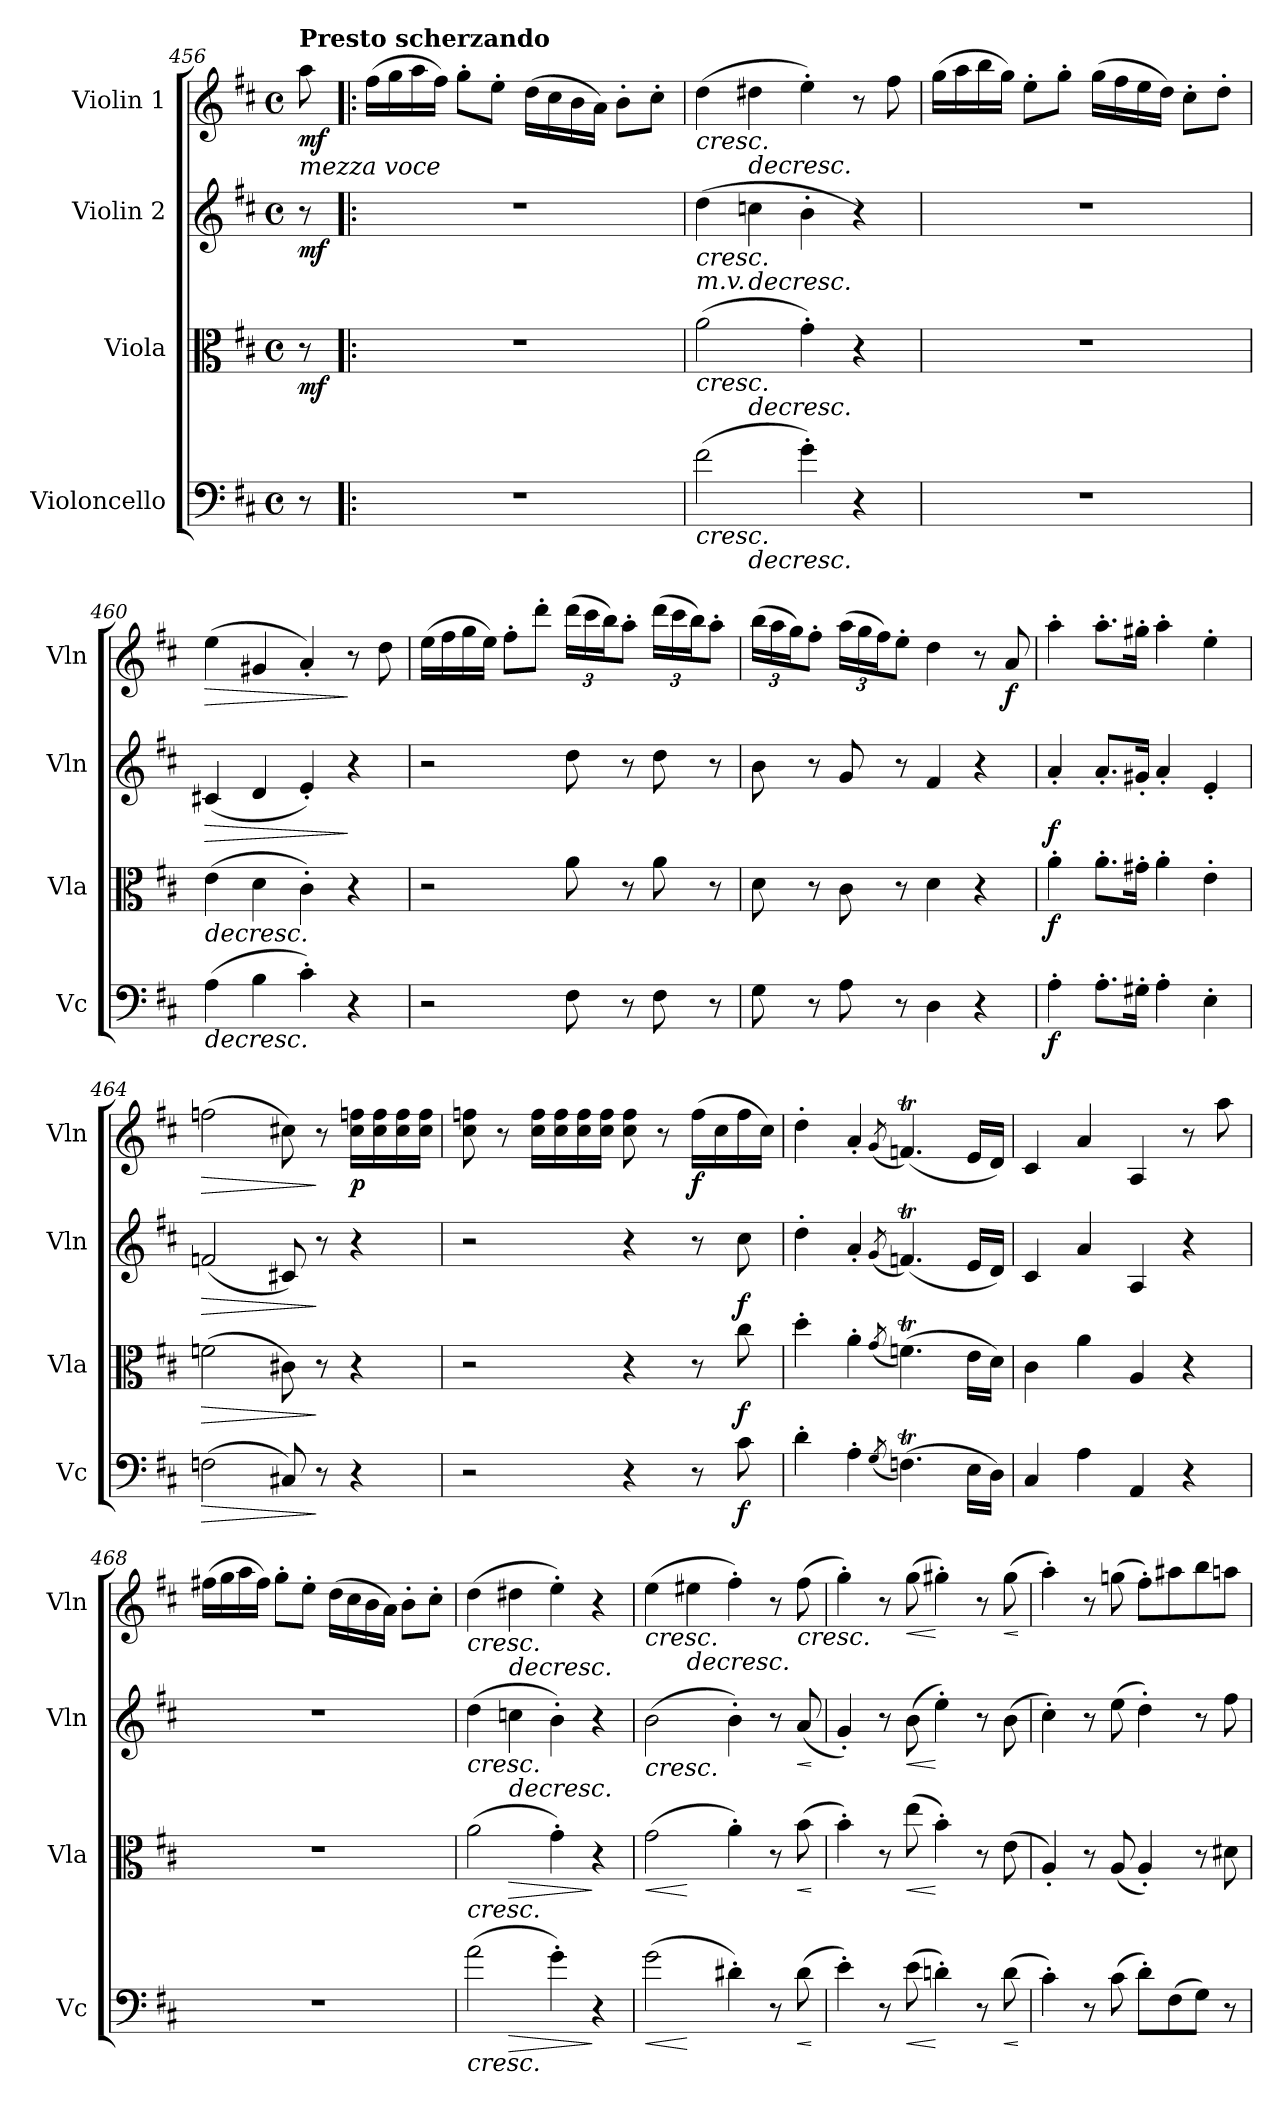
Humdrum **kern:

**kern	**dynam	**kern	**dynam	**kern	**dynam	**kern	**dynam
*part4	*part4	*part3	*part3	*part2	*part2	*part1	*part1
*staff4	*staff4	*staff3	*staff3	*staff2	*staff2	*staff1	*staff1
*I"Violoncello	*	*I"Viola	*	*I"Violin 2	*	*I"Violin 1	*
*I'Vc	*	*I'Vla	*	*I'Vln	*	*I'Vln	*
!!LO:PB:g=z
*clefF4	*	*clefC3	*	*clefG2	*	*clefG2	*
*k[f#c#]	*	*k[f#c#]	*	*k[f#c#]	*	*k[f#c#]	*
*M4/4	*	*M4/4	*	*M4/4	*	*M4/4	*
*met(c)	*	*met(c)	*	*met(c)	*	*met(c)	*
=456X21	=456X21	=456X21	=456X21	=456X21	=456X21	=456X21	=456X21
!	!	!	!	!	!	!LO:TX:b:i:t=mezza voce	!
!	!	!	!	!	!	!LO:TX:a:B:t=Presto scherzando	!
!	!	!	!LO:DY:b	!	!LO:DY:b	!	!LO:DY:b
8r	.	8r	mf	8r	mf	8aa\	mf
=457!|:	=457!|:	=457!|:	=457!|:	=457!|:	=457!|:	=457!|:	=457!|:
1r	.	1r	.	1r	.	(>16ff#\LL	.
.	.	.	.	.	.	16gg\	.
.	.	.	.	.	.	16aa\	.
.	.	.	.	.	.	16ff#\JJ)	.
.	.	.	.	.	.	8gg'\L	.
.	.	.	.	.	.	8ee'\J	.
.	.	.	.	.	.	(>16dd\LL	.
.	.	.	.	.	.	16cc#\	.
.	.	.	.	.	.	16b\	.
.	.	.	.	.	.	16a\JJ)	.
.	.	.	.	.	.	8b'\L	.
.	.	.	.	.	.	8cc#'\J	.
=458	=458	=458	=458	=458	=458	=458	=458
!	!	!	!	!LO:TX:b:i:t=m.v.	!	!	!
!	!	!LO:TX:b:i:t=m.v.	!	!	!	!	!
!LO:TX:b:i:t=m.v.	!	!	!	!	!	!	!
!	!LO:HP:b	!	!LO:HP:b	!	!LO:HP:b	!	!LO:HP:b
*^	*	*^	*	*	*	*	*
(>2f#\	4ryy	<	(>2a\	4ryy	<	(>4dd\	<	(>4dd\	<
!	!	!LO:HP:b	!	!	!LO:HP:b	!	!LO:HP:b	!	!LO:HP:b
.	4ryy	>	.	4ryy	>	4ccn\	>	4dd#X\	>
4g'\)	2ryy	.	4g'\)	2ryy	.	4b'\	[	4ee'\)	.
4r	.	.	4r	.	.	4r)	.	8r	[
.	.	.	.	.	.	.	.	8ff#\	.
*v	*v	*	*	*	*	*	*	*	*
*	*	*v	*v	*	*	*	*	*
=459	=459	=459	=459	=459	=459	=459	=459
1r	.	1r	.	1r	.	(>16gg\LL	.
.	.	.	.	.	.	16aa\	.
.	.	.	.	.	.	16bb\	.
.	.	.	.	.	.	16gg\JJ)	.
.	.	.	.	.	.	8ee'\L	.
.	.	.	.	.	.	8gg'\J	.
.	.	.	.	.	.	(>16gg\LL	.
.	.	.	.	.	.	16ff#\	.
.	.	.	.	.	.	16ee\	.
.	.	.	.	.	.	16dd\JJ)	.
.	.	.	.	.	.	8cc#'\L	.
.	.	.	.	.	.	8dd'\J	.
!!LO:LB:g=z
=460	=460	=460	=460	=460	=460	=460	=460
!	!LO:HP:b	!	!LO:HP:b	!	!LO:HP:b	!	!LO:HP:b
(>4A\	>	(>4e\	>	(<4c#X/	>	(>4ee\	>
4B\	.	4d\	.	4d/	.	4g#X/	.
4c#'\)	.	4c#'\)	.	4e'/)	.	4a'/)	.
4r	[	4r	[	4r	]	8r	]
.	.	.	.	.	.	8dd\	.
=461	=461	=461	=461	=461	=461	=461	=461
2r	.	2r	.	2r	.	(>16ee\LL	.
.	.	.	.	.	.	16ff#\	.
.	.	.	.	.	.	16gg\	.
.	.	.	.	.	.	16ee\JJ)	.
.	.	.	.	.	.	8ff#'\L	.
.	.	.	.	.	.	8ddd'\J	.
*	*	*	*	*	*	*Xbrackettup	*
8F#\	.	8a\	.	8dd\	.	(>24ddd\LL	.
.	.	.	.	.	.	24ccc#\	.
.	.	.	.	.	.	24bb\J)	.
8r	.	8r	.	8r	.	8aa'\J	.
8F#\	.	8a\	.	8dd\	.	(>24ddd\LL	.
.	.	.	.	.	.	24ccc#\	.
.	.	.	.	.	.	24bb\J)	.
8r	.	8r	.	8r	.	8aa'\J	.
=462	=462	=462	=462	=462	=462	=462	=462
8G\	.	8d\	.	8b\	.	(>24bb\LL	.
.	.	.	.	.	.	24aa\	.
.	.	.	.	.	.	24gg\J)	.
8r	.	8r	.	8r	.	8ff#'\J	.
8A\	.	8c#\	.	8g/	.	(>24aa\LL	.
.	.	.	.	.	.	24gg\	.
.	.	.	.	.	.	24ff#\J)	.
8r	.	8r	.	8r	.	8ee'\J	.
4D\	.	4d\	.	4f#/	.	4dd\	.
4r	.	4r	.	4r	.	8r	.
!	!	!	!	!	!	!	!LO:DY:b
.	.	.	.	.	.	8a/	f
=463	=463	=463	=463	=463	=463	=463	=463
!	!LO:DY:b	!	!LO:DY:b	!	!LO:DY:b	!	!
4A'\	f	4a'\	f	4a'/	f	4aa'\	.
8.A'\L	.	8.a'\L	.	8.a'/L	.	8.aa'\L	.
16G#X'\Jk	.	16g#X'\Jk	.	16g#X'/Jk	.	16gg#X'\Jk	.
4A'\	.	4a'\	.	4a'/	.	4aa'\	.
4E'\	.	4e'\	.	4e'/	.	4ee'\	.
!!LO:LB:g=z
=464	=464	=464	=464	=464	=464	=464	=464
!	!LO:HP:b	!	!LO:HP:b	!	!LO:HP:b	!	!LO:HP:b
(>2Fn\	>	(>2fn\	>	(<2fn/	>	(>2ffn\	>
8C#X/)	.	8c#X\)	.	8c#X/)	.	8cc#X\)	.
8r	]	8r	]	8r	]	8r	]
!	!	!	!	!	!	!	!LO:DY:b
4r	.	4r	.	4r	.	16cc#\ 16ffn\LL	p
.	.	.	.	.	.	16cc#\ 16ff\	.
.	.	.	.	.	.	16cc#\ 16ff\	.
.	.	.	.	.	.	16cc#\ 16ff\JJ	.
=465	=465	=465	=465	=465	=465	=465	=465
2r	.	2r	.	2r	.	8cc#\ 8ffn\	.
.	.	.	.	.	.	8r	.
.	.	.	.	.	.	16cc#\ 16ff\LL	.
.	.	.	.	.	.	16cc#\ 16ff\	.
.	.	.	.	.	.	16cc#\ 16ff\	.
.	.	.	.	.	.	16cc#\ 16ff\JJ	.
4r	.	4r	.	4r	.	8cc#\ 8ff\	.
.	.	.	.	.	.	8r	.
!	!	!	!	!	!	!	!LO:DY:b
8r	.	8r	.	8r	.	(>16ff\LL	f
.	.	.	.	.	.	16cc#\	.
!	!LO:DY:b	!	!LO:DY:b	!	!LO:DY:b	!	!
8c#\	f	8cc#\	f	8cc#\	f	16ff\	.
.	.	.	.	.	.	16cc#\JJ)	.
=466	=466	=466	=466	=466	=466	=466	=466
4d'\	.	4dd'\	.	4dd'\	.	4dd'\	.
4A'\	.	4a'\	.	4a'/	.	4a'/	.
(<8qG/	.	(<8qg/	.	(<8qg/	.	(<8qg/	.
(>4.FnT\)	.	(>4.fnT\)	.	(<4.fnT/)	.	(<4.fnT/)	.
16E\LL	.	16e\LL	.	16e/LL	.	16e/LL	.
16D\JJ)	.	16d\JJ)	.	16d/JJ)	.	16d/JJ)	.
=467	=467	=467	=467	=467	=467	=467	=467
4C#/	.	4c#\	.	4c#/	.	4c#/	.
4A\	.	4a\	.	4a/	.	4a/	.
4AA/	.	4A/	.	4A/	.	4A/	.
4r	.	4r	.	4r	.	8r	.
!	!	!	!	!	!	!	!LO:DY:b
!	!	!	!	!	!	!	!LO:DY:n=1:b
.	.	.	.	.	.	8aa\	other-dynamics mf
!!LO:LB:g=z
=468	=468	=468	=468	=468	=468	=468	=468
1r	.	1r	.	1r	.	(>16ff#X\LL	.
.	.	.	.	.	.	16gg\	.
.	.	.	.	.	.	16aa\	.
.	.	.	.	.	.	16ff#\JJ)	.
.	.	.	.	.	.	8gg'\L	.
.	.	.	.	.	.	8ee'\J	.
.	.	.	.	.	.	(>16dd\LL	.
.	.	.	.	.	.	16cc#\	.
.	.	.	.	.	.	16b\	.
.	.	.	.	.	.	16a\JJ)	.
.	.	.	.	.	.	8b'\L	.
.	.	.	.	.	.	8cc#'\J	.
=469	=469	=469	=469	=469	=469	=469	=469
!	!LO:HP:b	!	!LO:HP:b	!	!LO:HP:b	!	!LO:HP:b
*^	*	*^	*	*	*	*	*
!	!	!LO:DY:n=1:b	!	!	!	!	!	!	!
!	!	!LO:DY:n=2:b	!	!	!LO:DY:n=1:b	!	!	!	!
!	!	!	!	!	!LO:DY:n=2:b	!	!LO:DY:n=1:b	!	!
!	!	!	!	!	!	!	!LO:DY:n=2:b	!	!
(>2a\	4ryy	< other-dynamics mf	(>2a\	4ryy	< other-dynamics mf	(>4dd\	< other-dynamics mf	(>4dd\	<
!	!	!LO:HP:n=1:b	!	!	!LO:HP:n=1:b	!	!LO:HP:n=1:b	!	!LO:HP:n=1:b
.	4ryy	] >	.	4ryy	] >	4ccn\	] >	4dd#X\	] >
4g'\)	2ryy	.	4g'\)	2ryy	.	4b'\)	.	4ee'\)	.
4r	.	]	4r	.	]	4r	[	4r	[
=470	=470	=470	=470	=470	=470	=470	=470	=470	=470
!	!	!LO:HP:b	!	!	!LO:HP:b	!	!LO:HP:b	!	!LO:HP:b
*	*	*	*	*	*	*^	*	*	*
(>2g\	4ryy	<	(>2g\	4ryy	<	(>2b\	4ryy	<	(>4ee\	<
!	!	!	!	!	!	!	!	!	!	!LO:HP:n=1:b
.	4ryy	[	.	4ryy	[	.	4ryy	]	4ee#X\	] >
4d#X'\)	2ryy	.	4a'\)	2ryy	.	4b'\)	2ryy	.	4ff#'\)	.
8r	.	]	8r	.	]	8r	.	.	8r	[
!	!	!LO:HP:b	!	!	!LO:HP:b	!	!	!LO:HP:b	!	!LO:HP:b
(>8d#\	.	<	(>8b\	.	<	(<8a/	.	<	(>8ff#\	<
*v	*v	*	*	*	*	*v	*v	*	*	*
*	*	*v	*v	*	*	*	*	*
.	[	.	[	.	[	.	]
=471	=471	=471	=471	=471	=471	=471	=471
4e'\)	.	4b'\)	.	4g'/)	.	4gg'\)	.
8r	.	8r	.	8r	.	8r	.
!	!LO:HP:b	!	!LO:HP:b	!	!LO:HP:b	!	!LO:HP:b
(>8e\	<	(>8ee\	<	(>8b\	<	(>8gg\	<
4dn'\)	[	4b'\)	[	4ee'\)	[	4gg#X'\)	[
8r	.	8r	.	8r	.	8r	.
!	!LO:HP:b	!	!	!	!	!	!LO:HP:b
(>8d\	<	(>8e\	.	(>8b\	.	(>8gg#\	<
.	[	.	[	.	[	.	[
!!LO:PB:g=z
=472	=472	=472	=472	=472	=472	=472	=472
4c#'\)	.	4A'/)	.	4cc#'\)	.	4aa'\)	.
8r	.	8r	.	8r	.	8r	.
(>8c#\	.	(<8A/	.	(>8ee\	.	(>8ggn\	.
8d'\L)	.	4A'/)	.	4dd'\)	.	8ff#'\L)	.
(>8F#\	.	.	.	.	.	8aa#X\	.
8G\J)	.	8r	.	8r	.	8bb\	.
8r	[	8d#X\	.	8ff#\	.	8aan\J	[
=	=	=	=	=	=	=	=
*-	*-	*-	*-	*-	*-	*-	*-
